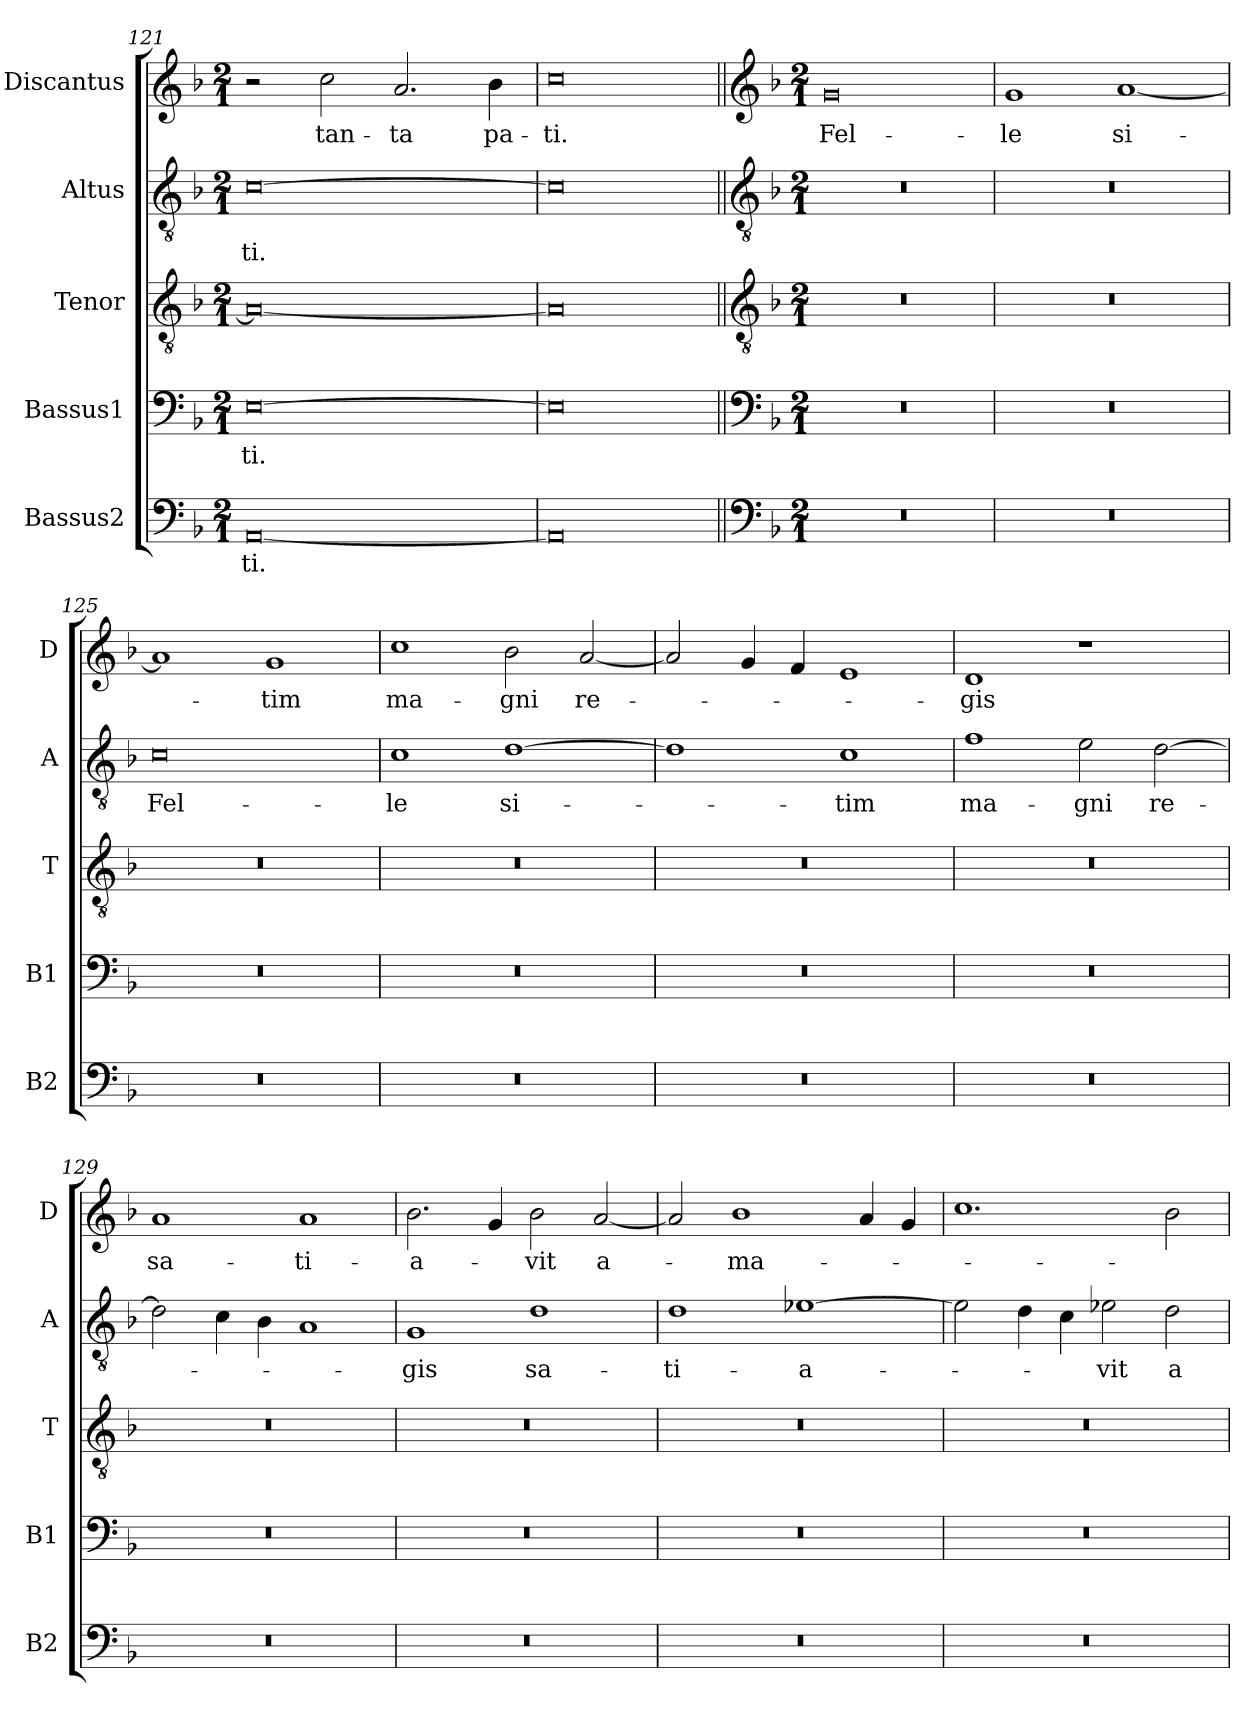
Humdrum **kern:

**kern	**text	**kern	**text	**kern	**kern	**text	**kern	**text
*part5	*part5	*part4	*part4	*part3	*part2	*part2	*part1	*part1
*staff5	*staff5	*staff4	*staff4	*staff3	*staff2	*staff2	*staff1	*staff1
*I"Bassus2	*	*I"Bassus1	*	*I"Tenor	*I"Altus	*	*I"Discantus	*
*I'B2	*	*I'B1	*	*I'T	*I'A	*	*I'D	*
*clefF4	*	*clefF4	*	*clefGv2	*clefGv2	*	*clefG2	*
*k[b-]	*	*k[b-]	*	*k[b-]	*k[b-]	*	*k[b-]	*
*M2/1	*	*M2/1	*	*M2/1	*M2/1	*	*M2/1	*
=121	=121	=121	=121	=121	=121	=121	=121	=121
[0AA	-ti.	[0E	-ti.	0A_	[0c	-ti.	2r	.
.	.	.	.	.	.	.	2cc\	tan-
.	.	.	.	.	.	.	2.a/	-ta
.	.	.	.	.	.	.	4b-\	pa-
=122	=122	=122	=122	=122	=122	=122	=122	=122
0AA]	.	0E]	.	0A]	0c]	.	0cc	-ti.
!!LO:LB:g=z
=123||	=123||	=123||	=123||	=123||	=123||	=123||	=123||	=123||
*clefF4	*	*clefF4	*	*clefGv2	*clefGv2	*	*clefG2	*
*k[b-]	*	*k[b-]	*	*k[b-]	*k[b-]	*	*k[b-]	*
*M2/1	*	*M2/1	*	*M2/1	*M2/1	*	*M2/1	*
0r	.	0r	.	0r	0r	.	0g	Fel-
=124	=124	=124	=124	=124	=124	=124	=124	=124
0r	.	0r	.	0r	0r	.	1g	-le
.	.	.	.	.	.	.	[1a	si-
=125	=125	=125	=125	=125	=125	=125	=125	=125
0r	.	0r	.	0r	0c	Fel-	1a]	.
.	.	.	.	.	.	.	1g	-tim
=126	=126	=126	=126	=126	=126	=126	=126	=126
0r	.	0r	.	0r	1c	-le	1cc	ma-
.	.	.	.	.	[1d	si-	2b-\	-gni
.	.	.	.	.	.	.	[2a/	re-
=127	=127	=127	=127	=127	=127	=127	=127	=127
0r	.	0r	.	0r	1d]	.	2a/]	.
.	.	.	.	.	.	.	4g/	.
.	.	.	.	.	.	.	4f/	.
.	.	.	.	.	1c	-tim	1e	.
=128	=128	=128	=128	=128	=128	=128	=128	=128
0r	.	0r	.	0r	1f	ma-	1d	-gis
.	.	.	.	.	2e\	-gni	1r	.
.	.	.	.	.	[2d\	re-	.	.
=129	=129	=129	=129	=129	=129	=129	=129	=129
0r	.	0r	.	0r	2d\]	.	1a	sa-
.	.	.	.	.	4c\	.	.	.
.	.	.	.	.	4B-\	.	.	.
.	.	.	.	.	1A	.	1a	-ti-
=130	=130	=130	=130	=130	=130	=130	=130	=130
0r	.	0r	.	0r	1G	-gis	2.b-\	-a-
.	.	.	.	.	.	.	4g/	.
.	.	.	.	.	1d	sa-	2b-\	-vit
.	.	.	.	.	.	.	[2a/	a-
=131	=131	=131	=131	=131	=131	=131	=131	=131
0r	.	0r	.	0r	1d	-ti-	2a/]	.
.	.	.	.	.	.	.	1b-	-ma-
.	.	.	.	.	[1e-X	-a-	.	.
.	.	.	.	.	.	.	4a/	.
.	.	.	.	.	.	.	4g/	.
=132	=132	=132	=132	=132	=132	=132	=132	=132
0r	.	0r	.	0r	2e-\]	.	1.cc	.
.	.	.	.	.	4d\	.	.	.
.	.	.	.	.	4c\	.	.	.
.	.	.	.	.	2e-X\	-vit	.	.
.	.	.	.	.	2d\	a-	2b-\	.
=	=	=	=	=	=	=	=	=
*-	*-	*-	*-	*-	*-	*-	*-	*-
